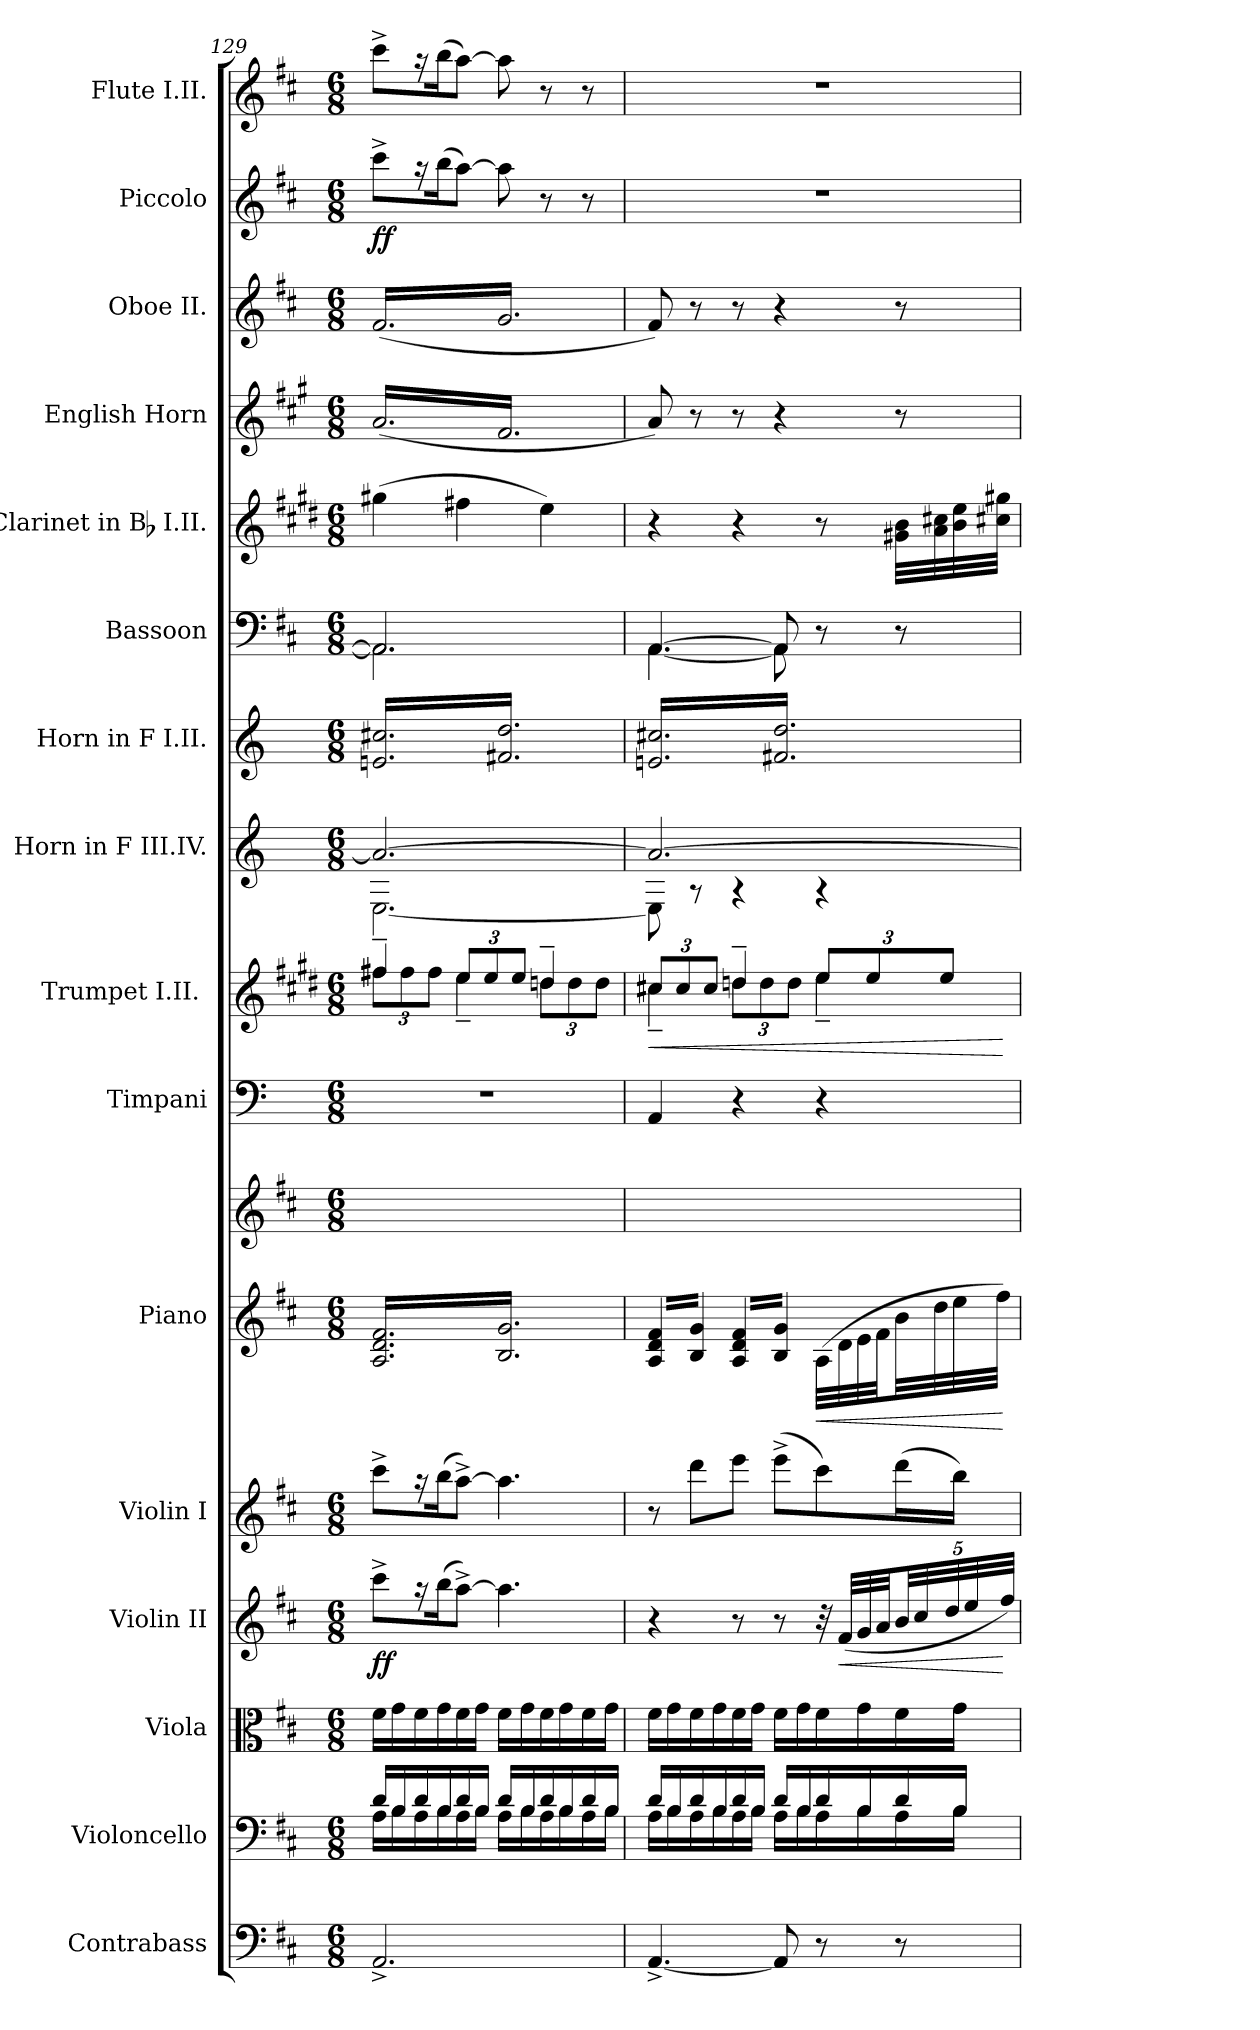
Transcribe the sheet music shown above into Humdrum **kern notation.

**kern	**kern	**kern	**kern	**dynam	**kern	**kern	**kern	**dynam	**kern	**kern	**dynam	**kern	**kern	**kern	**kern	**kern	**kern	**kern	**dynam	**kern
*part16	*part15	*part14	*part13	*part13	*part12	*part11	*part11	*part11	*part10	*part9	*part9	*part8	*part7	*part6	*part5	*part4	*part3	*part2	*part2	*part1
*staff17	*staff16	*staff15	*staff14	*staff14	*staff13	*staff12	*staff11	*staff11/12	*staff10	*staff9	*staff9	*staff8	*staff7	*staff6	*staff5	*staff4	*staff3	*staff2	*staff2	*staff1
*I"Contrabass	*I"Violoncello	*I"Viola	*I"Violin II	*	*I"Violin I	*I"Piano	*	*	*I"Timpani	*I"Trumpet I.II. [C]	*	*I"Horn in F III.IV.	*I"Horn in F I.II.	*I"Bassoon	*I"Clarinet in Bb I.II.	*I"English Horn	*I"Oboe II.	*I"Piccolo	*	*I"Flute I.II.
*I'Cb.	*I'Vc.	*I'Vla.	*I'Vln. II	*	*I'Vln. I	*I'Pno	*	*	*I'Timp.	*I'Tpt.	*	*I'Hn.	*I'Hn.	*I'Bsn.	*I'Cl.	*I'Eng. Hn.	*I'Ob.	*I'Picc.	*	*I'Fl.
*clefF4	*clefF4	*clefC3	*clefG2	*	*clefG2	*clefG2	*clefG2	*	*clefF4	*clefG2	*	*clefG2	*clefG2	*clefF4	*clefG2	*clefG2	*clefG2	*clefG2	*	*clefG2
*ITrd7c12	*	*	*	*	*	*	*	*	*	*	*	*ITrd4c7	*ITrd4c7	*	*ITrd1c2	*ITrd4c7	*	*ITrd-7c-12	*	*
*k[f#c#]	*k[f#c#]	*k[f#c#]	*k[f#c#]	*	*k[f#c#]	*k[f#c#]	*k[f#c#]	*	*	*k[f#c#g#d#]	*	*	*	*k[f#c#]	*k[f#c#]	*k[f#c#]	*k[f#c#]	*k[f#c#]	*	*k[f#c#]
*D:	*D:	*D:	*D:	*	*D:	*D:	*D:	*	*	*E:	*	*	*	*D:	*D:	*D:	*D:	*D:	*	*D:
*M6/8	*M6/8	*M6/8	*M6/8	*	*M6/8	*M6/8	*M6/8	*	*M6/8	*M6/8	*	*M6/8	*M6/8	*M6/8	*M6/8	*M6/8	*M6/8	*M6/8	*	*M6/8
=129	=129	=129	=129	=129	=129	=129	=129	=129	=129	=129	=129	=129	=129	=129	=129	=129	=129	=129	=129	=129
*	*^	*	*	*	*	*	*	*	*	*^	*	*^	*	*^	*	*	*	*	*	*
*	*	*	*	*	*	*	*tremolo	*	*	*	*	*	*	*	*	*	*	*	*	*	*	*	*	*
*	*	*	*	*	*	*	*	*	*	*	*	*	*	*	*	*tremolo	*	*	*	*	*	*	*	*
*	*	*	*	*	*	*	*	*	*	*	*	*	*	*	*	*	*	*	*	*tremolo	*	*	*	*
*	*	*	*	*	*	*	*	*	*	*	*	*	*	*	*	*	*	*	*	*	*tremolo	*	*	*
2.AAA^	16A\LL	16d/LL	16f#LL	8ccc#^L	ff	8ccc#^L	16A/ 16d/ 16f#/LL	2.ryy	.	2.r	4ff#X~	12ff#XL	.	2.d_	[2.AA	(16An 16f#XLL	2.AA]	2.AA]	(4ff#X	(16dLL	(16f#LL	8cccc#^L	ff	8ccc#^L
.	16B	16B	16g	.	.	.	16B/ 16g/	.	.	.	.	.	.	.	.	16Bn 16g)	.	.	.	16B	16g	.	.	.
.	.	.	.	.	.	.	.	.	.	.	.	12ff#	.	.	.	.	.	.	.	.	.	.	.	.
.	16A	16d	16f#	16r	.	16r	16A/ 16d/ 16f#/	.	.	.	.	.	.	.	.	16An 16f#X	.	.	.	16d	16f#	16r	.	16r
.	.	.	.	.	.	.	.	.	.	.	.	12ff#J	.	.	.	.	.	.	.	.	.	.	.	.
.	16B	16B	16g	(16bbK	.	(16bbK	16B/ 16g/	.	.	.	.	.	.	.	.	16Bn 16g)	.	.	.	16B	16g	(16bbbK	.	(16bbK
.	16A	16d	16f#	[8aa^J)	.	[8aa^J)	16A/ 16d/ 16f#/	.	.	.	12eeL	4ee~	.	.	.	16An 16f#X	.	.	4een	16d	16f#	[8aaaJ)	.	[8aaJ)
.	16BJJ	16BJJ	16gJJ	.	.	.	16B/ 16g/	.	.	.	.	.	.	.	.	16Bn 16g)	.	.	.	16B	16g	.	.	.
.	.	.	.	.	.	.	.	.	.	.	12ee	.	.	.	.	.	.	.	.	.	.	.	.	.
.	16A\LL	16d/LL	16f#LL	4.aa]	.	4.aa]	16A/ 16d/ 16f#/	.	.	.	.	.	.	.	.	16An 16f#X	.	.	.	16d	16f#	8aaa]	.	8aa]
.	.	.	.	.	.	.	.	.	.	.	12eeJ	.	.	.	.	.	.	.	.	.	.	.	.	.
.	16B	16B	16g	.	.	.	16B/ 16g/	.	.	.	.	.	.	.	.	16Bn 16g)	.	.	.	16B	16g	.	.	.
.	16A	16d	16f#	.	.	.	16A/ 16d/ 16f#/	.	.	.	4dd~	12ddL	.	.	.	16An 16f#X	.	.	4dd)	16d	16f#	8r	.	8r
.	16B	16B	16g	.	.	.	16B/ 16g/	.	.	.	.	.	.	.	.	16Bn 16g)	.	.	.	16B	16g	.	.	.
.	.	.	.	.	.	.	.	.	.	.	.	12dd	.	.	.	.	.	.	.	.	.	.	.	.
.	16A	16d	16f#	.	.	.	16A/ 16d/ 16f#/	.	.	.	.	.	.	.	.	16An 16f#X	.	.	.	16d	16f#	8r	.	8r
.	.	.	.	.	.	.	.	.	.	.	.	12ddJ	.	.	.	.	.	.	.	.	.	.	.	.
.	16BJJ	16BJJ	16gJJ	.	.	.	16B/ 16g/JJ	.	.	.	.	.	.	.	.	16Bn 16g)JJ	.	.	.	16BJJ	16gJJ	.	.	.
*	*	*	*	*	*	*	*	*	*	*	*	*	*	*	*	*	*	*	*	*	*Xtremolo	*	*	*
*	*	*	*	*	*	*	*	*	*	*	*	*	*	*	*	*	*	*	*	*Xtremolo	*	*	*	*
=130	=130	=130	=130	=130	=130	=130	=130	=130	=130	=130	=130	=130	=130	=130	=130	=130	=130	=130	=130	=130	=130	=130	=130	=130
!	!	!	!	!	!	!	!	!	!	!	!	!	!LO:HP:b	!	!	!	!	!	!	!	!	!	!	!
[4.AAA^	16A\LL	16d/LL	16f#LL	4r	.	8r	16A/ 16d/ 16f#/LL	2.ryy	.	4AA	12cc#XL	4cc#X~	<	2.d_	8AA]	(16An 16f#XLL	[4.AA	[4.AA	4r	8d)	8f#)	2.r	.	2.r
.	16B	16B	16g	.	.	.	16B/ 16g/	.	.	.	.	.	.	.	.	16Bn 16g)	.	.	.	.	.	.	.	.
.	.	.	.	.	.	.	.	.	.	.	12cc#	.	.	.	.	.	.	.	.	.	.	.	.	.
.	16A	16d	16f#	.	.	8dddL	16A/ 16d/ 16f#/	.	.	.	.	.	.	.	8r	16An 16f#X	.	.	.	8r	8r	.	.	.
.	.	.	.	.	.	.	.	.	.	.	12cc#J	.	.	.	.	.	.	.	.	.	.	.	.	.
.	16B	16B	16g	.	.	.	16B/ 16g/JJ	.	.	.	.	.	.	.	.	16Bn 16g)	.	.	.	.	.	.	.	.
.	16A	16d	16f#	8r	.	8eeeJ	16A/ 16d/ 16f#/LL	.	.	4r	4dd~	12ddL	.	.	4r	16An 16f#X	.	.	4r	8r	8r	.	.	.
.	16BJJ	16BJJ	16gJJ	.	.	.	16B/ 16g/	.	.	.	.	.	.	.	.	16Bn 16g)	.	.	.	.	.	.	.	.
.	.	.	.	.	.	.	.	.	.	.	.	12dd	.	.	.	.	.	.	.	.	.	.	.	.
8AAA]	16ALL	16d/LL	16f#LL	8r	.	(8eee^L	16A/ 16d/ 16f#/	.	.	.	.	.	.	.	.	16An 16f#X	8AA]	8AA]	.	4r	4r	.	.	.
.	.	.	.	.	.	.	.	.	.	.	.	12ddJ	.	.	.	.	.	.	.	.	.	.	.	.
.	16B	16B	16g	.	.	.	16B/ 16g/JJ	.	.	.	.	.	.	.	.	16Bn 16g)	.	.	.	.	.	.	.	.
*	*	*	*	*	*	*	*Xtremolo	*	*	*	*	*	*	*	*	*	*	*	*	*	*	*	*	*
!	!	!	!	!	!	!	!	!	!LO:HP:b=2	!	!	!	!	!	!	!	!	!	!	!	!	!	!	!
8r	16A\	16d	16f#	32r	.	8ccc#)	(32A/LLL	.	<	4r	12eeL	4ee~	.	.	4r	16An 16f#X	4ryy	8r	8r	.	.	.	.	.
!	!	!	!	!	!LO:HP:b	!	!	!	!	!	!	!	!	!	!	!	!	!	!	!	!	!	!	!
.	.	.	.	(32f#/LLL	<	.	32d	.	.	.	.	.	.	.	.	.	.	.	.	.	.	.	.	.
.	16B	16B	16g	32g	.	.	32e	.	.	.	.	.	.	.	.	16Bn 16g)	.	.	.	.	.	.	.	.
.	.	.	.	.	.	.	.	.	.	.	12ee	.	.	.	.	.	.	.	.	.	.	.	.	.
.	.	.	.	32aJJ	.	.	32f#JJ	.	.	.	.	.	.	.	.	.	.	.	.	.	.	.	.	.
8r	16A	16d	16f#	40bLL	.	(16dddL	32b\LL	.	.	.	.	.	.	.	.	16An 16f#X	.	8r	32f#X 32aiLLL	8r	8r	.	.	.
.	.	.	.	40cc#	.	.	.	.	.	.	.	.	.	.	.	.	.	.	.	.	.	.	.	.
.	.	.	.	.	.	.	32dd\	.	.	.	.	.	.	.	.	.	.	.	32g 32bn	.	.	.	.	.
.	.	.	.	.	.	.	.	.	.	.	12eeJ	.	.	.	.	.	.	.	.	.	.	.	.	.
.	.	.	.	40dd	.	.	.	.	.	.	.	.	.	.	.	.	.	.	.	.	.	.	.	.
.	16BJJ	16BJJ	16gJJ	.	.	16bbJJ)	32ee\	.	.	.	.	.	.	.	.	16Bn 16g)JJ	.	.	32a 32dd	.	.	.	.	.
*	*	*	*	*	*	*	*	*	*	*	*	*	*	*	*	*Xtremolo	*	*	*	*	*	*	*	*
.	.	.	.	40ee	.	.	.	.	.	.	.	.	.	.	.	.	.	.	.	.	.	.	.	.
.	.	.	.	.	.	.	32ff#\JJJ)	.	.	.	.	.	.	.	.	.	.	.	32bn 32ff#XJJJ	.	.	.	.	.
.	.	.	.	40ff#JJJ)	.	.	.	.	.	.	.	.	.	.	.	.	.	.	.	.	.	.	.	.
*	*	*	*	*	*	*	*	*	*	*	*v	*v	*	*	*	*	*v	*v	*	*	*	*	*	*
*	*v	*v	*	*	*	*	*	*	*	*	*	*	*v	*v	*	*	*	*	*	*	*	*
.	.	.	.	[	.	.	.	[	.	.	[	.	.	.	.	.	.	.	.	.
.	.	.	.	.	.	.	.	.	.	.	.	.	.	.	.	.	.	.	.	.
.	.	.	.	.	.	.	.	.	.	.	.	.	.	.	.	.	.	.	.	.
.	.	.	.	.	.	.	.	.	.	.	.	.	.	.	.	.	.	.	.	.
.	.	.	.	.	.	.	.	.	.	.	.	.	.	.	.	.	.	.	.	.
.	.	.	.	.	.	.	.	.	.	.	.	.	.	.	.	.	.	.	.	.
=	=	=	=	=	=	=	=	=	=	=	=	=	=	=	=	=	=	=	=	=
*-	*-	*-	*-	*-	*-	*-	*-	*-	*-	*-	*-	*-	*-	*-	*-	*-	*-	*-	*-	*-
